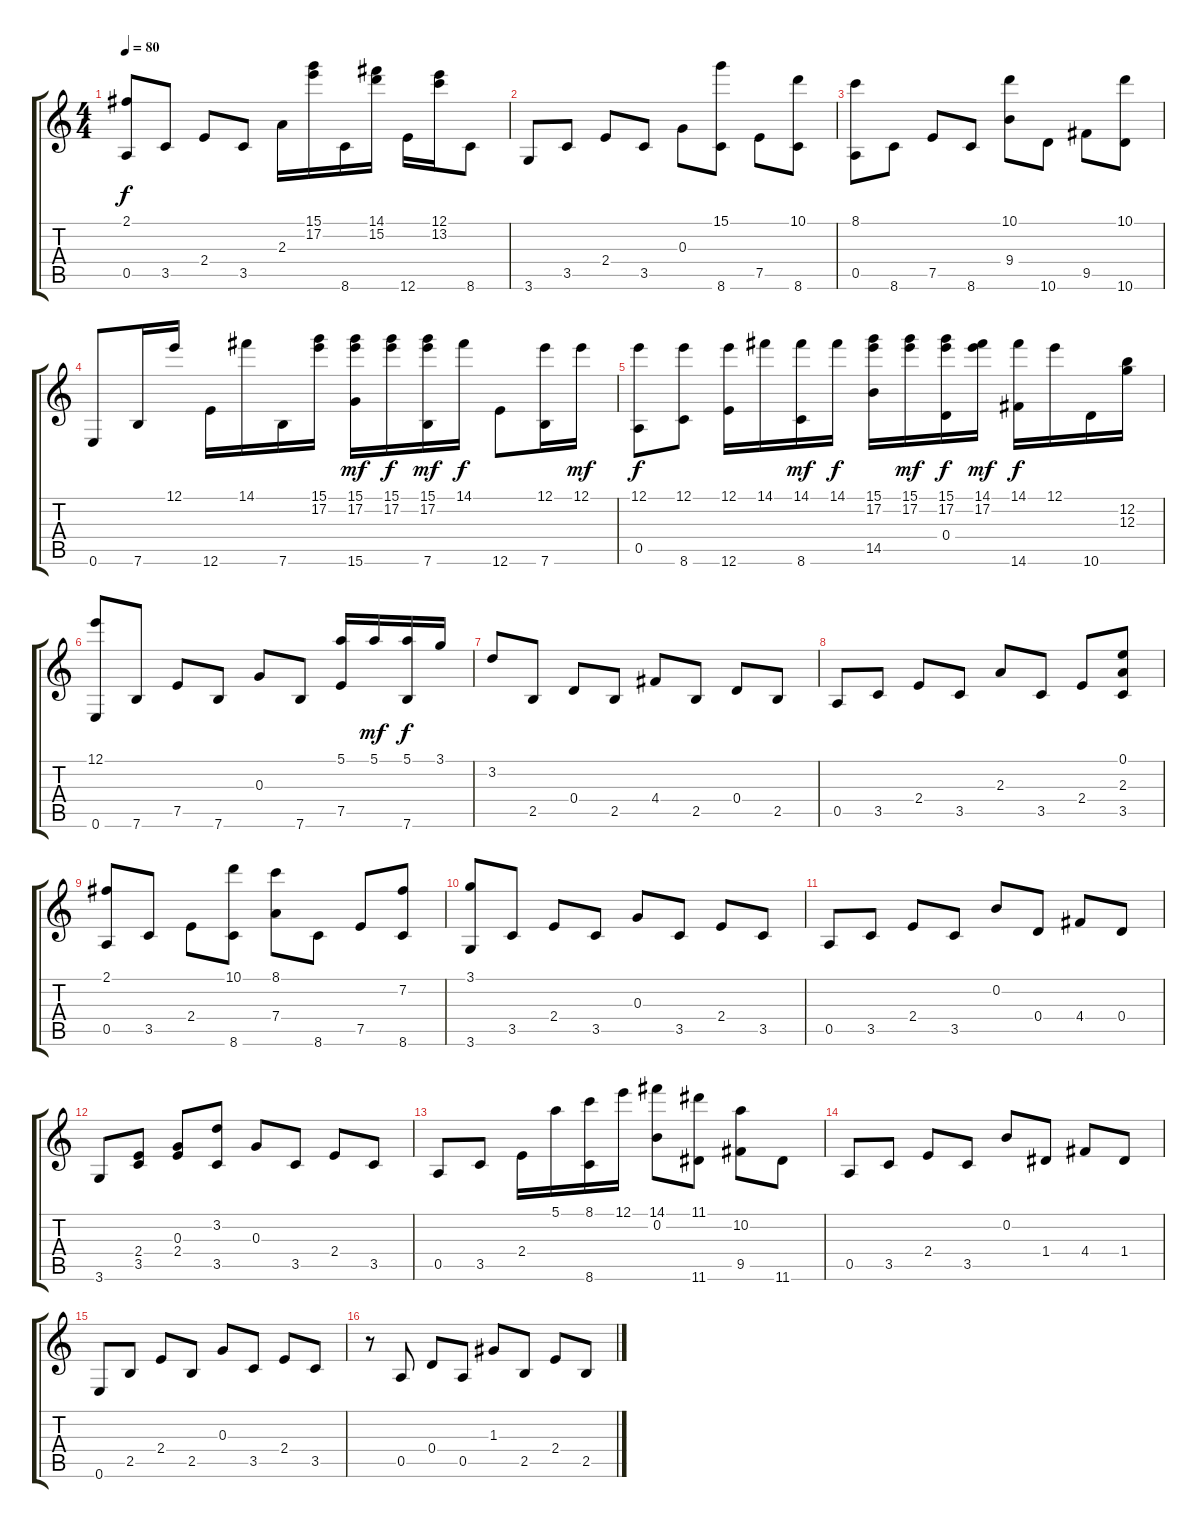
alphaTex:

\track "" {instrument acousticguitarsteel}
\staff {score tabs}
\tuning (E4 B3 G3 D3 A2 E2) {hide}
\ts (4 4)
\tempo 80
\clef g2
\ks c
(2.1 0.5).8{dy f} 3.5.8 2.4.8 3.5.8 2.3.16 (15.1 17.2).16 8.6.16 (14.1 15.2).16 12.6.16 (12.1 13.2).16 8.6.8 |
3.6.8 3.5.8 2.4.8 3.5.8 0.3.8 (15.1 8.6).8 7.5.8 (10.1 8.6).8 |
(8.1 0.5).8 8.6.8 7.5.8 8.6.8 (10.1 9.4).8 10.6.8 9.5.8 (10.1 10.6).8 |
0.6.8 7.6.16 12.1.16 12.6.16 14.1.16 7.6.16 (15.1 17.2).16 (15.1 17.2 15.6).16{dy mf} (15.1 17.2).16{dy f} (15.1 17.2 7.6).16{dy mf} 14.1.16{dy f} 12.6.8 (12.1 7.6).16 12.1.16{dy mf} |
(12.1 0.5).8{dy f} (12.1 8.6).8 (12.1 12.6).16 14.1.16 (14.1 8.6).16{dy mf} 14.1.16{dy f} (15.1 17.2 14.5).16 (15.1 17.2).16{dy mf} (15.1 17.2 0.4).16{dy f} (14.1 17.2).16{dy mf} (14.1 14.6).16{dy f} 12.1.16 10.6.16 (12.2 12.3).16 |
(12.1 0.6).8 7.6.8 7.5.8 7.6.8 0.3.8 7.6.8 (5.1 7.5).16 5.1.16{dy mf} (5.1 7.6).16{dy f} 3.1.16 |
3.2.8 2.5.8 0.4.8 2.5.8 4.4.8 2.5.8 0.4.8 2.5.8 |
0.5.8 3.5.8 2.4.8 3.5.8 2.3.8 3.5.8 2.4.8 (0.1 2.3 3.5).8 |
(2.1 0.5).8 3.5.8 2.4.8 (10.1 8.6).8 (8.1 7.4).8 8.6.8 7.5.8 (7.2 8.6).8 |
(3.1 3.6).8 3.5.8 2.4.8 3.5.8 0.3.8 3.5.8 2.4.8 3.5.8 |
0.5.8 3.5.8 2.4.8 3.5.8 0.2.8 0.4.8 4.4.8 0.4.8 |
3.6.8 (2.4 3.5).8 (0.3 2.4).8 (3.2 3.5).8 0.3.8 3.5.8 2.4.8 3.5.8 |
0.5.8 3.5.8 2.4.16 5.1.16 (8.1 8.6).16 12.1.16 (14.1 0.2).8 (11.1 11.6).8 (10.2 9.5).8 11.6.8 |
0.5.8 3.5.8 2.4.8 3.5.8 0.2.8 1.4.8 4.4.8 1.4.8 |
0.6.8 2.5.8 2.4.8 2.5.8 0.3.8 3.5.8 2.4.8 3.5.8 |
r.8 0.5.8 0.4.8 0.5.8 1.3.8 2.5.8 2.4.8 2.5.8
